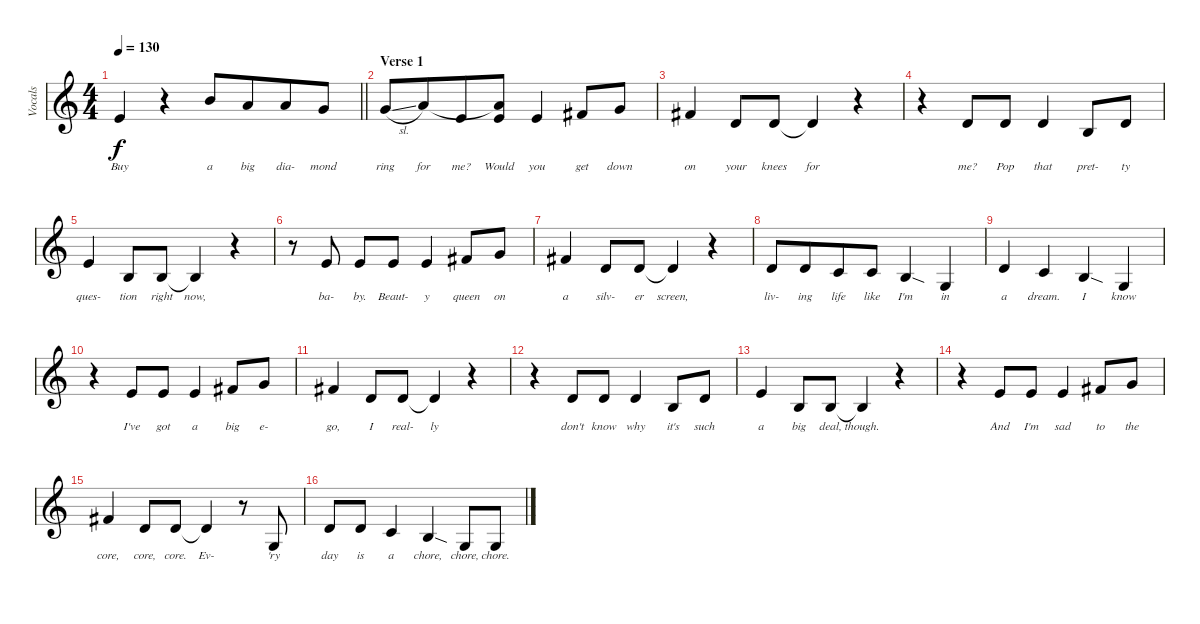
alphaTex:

\track ("Vocals" "Vocals") {instrument lead1square}
\staff {score}
\tuning (E4 B3 G3 D3 A2 E2) {hide}
\ts (4 4)
\tempo 130
\clef g2
\barLineRight lightlight
\ks aminor
0.1{t}.4{lyrics (0 "Buy") lyrics (1 "") lyrics (2 "") lyrics (3 "") lyrics (4 "") dy f} r.4 7.1.8{lyrics (0 "a") lyrics (1 "") lyrics (2 "") lyrics (3 "") lyrics (4 "")} 5.1.8{lyrics (0 "big") lyrics (1 "") lyrics (2 "") lyrics (3 "") lyrics (4 "") beam merge} 5.1.8{lyrics (0 "dia-") lyrics (1 "") lyrics (2 "") lyrics (3 "") lyrics (4 "")} 3.1.8{lyrics (0 "mond") lyrics (1 "") lyrics (2 "") lyrics (3 "") lyrics (4 "")} |
\section ("" "Verse 1")
3.1{sl}.8{lyrics (0 "ring") lyrics (1 "") lyrics (2 "") lyrics (3 "") lyrics (4 "")} 5.1.8{lyrics (0 "for") lyrics (1 "") lyrics (2 "") lyrics (3 "") lyrics (4 "") beam merge} 5.2.8{lyrics (0 "me?") lyrics (1 "") lyrics (2 "") lyrics (3 "") lyrics (4 "")} (5.1{t} 5.2).8{lyrics (0 "Would") lyrics (1 "") lyrics (2 "") lyrics (3 "") lyrics (4 "")} 5.2.4{lyrics (0 "you") lyrics (1 "") lyrics (2 "") lyrics (3 "") lyrics (4 "")} 7.2.8{lyrics (0 "get") lyrics (1 "") lyrics (2 "") lyrics (3 "") lyrics (4 "")} 8.2.8{lyrics (0 "down") lyrics (1 "") lyrics (2 "") lyrics (3 "") lyrics (4 "")} |
7.2.4{lyrics (0 "on") lyrics (1 "") lyrics (2 "") lyrics (3 "") lyrics (4 "")} 3.2.8{lyrics (0 "your") lyrics (1 "") lyrics (2 "") lyrics (3 "") lyrics (4 "")} 3.2.8{lyrics (0 "knees") lyrics (1 "") lyrics (2 "") lyrics (3 "") lyrics (4 "")} 3.2{t}.4{lyrics (0 "for") lyrics (1 "") lyrics (2 "") lyrics (3 "") lyrics (4 "")} r.4 |
r.4 3.2.8{lyrics (0 "me?") lyrics (1 "") lyrics (2 "") lyrics (3 "") lyrics (4 "")} 3.2.8{lyrics (0 "Pop") lyrics (1 "") lyrics (2 "") lyrics (3 "") lyrics (4 "")} 3.2.4{lyrics (0 "that") lyrics (1 "") lyrics (2 "") lyrics (3 "") lyrics (4 "")} 0.2.8{lyrics (0 "pret-") lyrics (1 "") lyrics (2 "") lyrics (3 "") lyrics (4 "")} 3.2.8{lyrics (0 "ty") lyrics (1 "") lyrics (2 "") lyrics (3 "") lyrics (4 "")} |
5.2.4{lyrics (0 "ques-") lyrics (1 "") lyrics (2 "") lyrics (3 "") lyrics (4 "")} 0.2.8{lyrics (0 "tion") lyrics (1 "") lyrics (2 "") lyrics (3 "") lyrics (4 "")} 0.2.8{lyrics (0 "right") lyrics (1 "") lyrics (2 "") lyrics (3 "") lyrics (4 "")} 0.2{t}.4{lyrics (0 "now,") lyrics (1 "") lyrics (2 "") lyrics (3 "") lyrics (4 "")} r.4 |
r.8 5.2.8{lyrics (0 "ba-") lyrics (1 "") lyrics (2 "") lyrics (3 "") lyrics (4 "")} 5.2.8{lyrics (0 "by.") lyrics (1 "") lyrics (2 "") lyrics (3 "") lyrics (4 "")} 5.2.8{lyrics (0 "Beaut-") lyrics (1 "") lyrics (2 "") lyrics (3 "") lyrics (4 "")} 5.2.4{lyrics (0 "y") lyrics (1 "") lyrics (2 "") lyrics (3 "") lyrics (4 "")} 7.2.8{lyrics (0 "queen") lyrics (1 "") lyrics (2 "") lyrics (3 "") lyrics (4 "")} 8.2.8{lyrics (0 "on") lyrics (1 "") lyrics (2 "") lyrics (3 "") lyrics (4 "")} |
7.2.4{lyrics (0 "a") lyrics (1 "") lyrics (2 "") lyrics (3 "") lyrics (4 "")} 3.2.8{lyrics (0 "silv-") lyrics (1 "") lyrics (2 "") lyrics (3 "") lyrics (4 "")} 3.2.8{lyrics (0 "er") lyrics (1 "") lyrics (2 "") lyrics (3 "") lyrics (4 "")} 3.2{t}.4{lyrics (0 "screen,") lyrics (1 "") lyrics (2 "") lyrics (3 "") lyrics (4 "")} r.4 |
3.2.8{lyrics (0 "liv-") lyrics (1 "") lyrics (2 "") lyrics (3 "") lyrics (4 "")} 3.2.8{lyrics (0 "ing") lyrics (1 "") lyrics (2 "") lyrics (3 "") lyrics (4 "") beam merge} 1.2.8{lyrics (0 "life") lyrics (1 "") lyrics (2 "") lyrics (3 "") lyrics (4 "")} 1.2.8{lyrics (0 "like") lyrics (1 "") lyrics (2 "") lyrics (3 "") lyrics (4 "")} 4.3{sod}.4{lyrics (0 "I'm") lyrics (1 "") lyrics (2 "") lyrics (3 "") lyrics (4 "")} 0.3.4{lyrics (0 "in") lyrics (1 "") lyrics (2 "") lyrics (3 "") lyrics (4 "")} |
3.2.4{lyrics (0 "a") lyrics (1 "") lyrics (2 "") lyrics (3 "") lyrics (4 "")} 1.2.4{lyrics (0 "dream.") lyrics (1 "") lyrics (2 "") lyrics (3 "") lyrics (4 "")} 4.3{sod}.4{lyrics (0 "I") lyrics (1 "") lyrics (2 "") lyrics (3 "") lyrics (4 "")} 0.3.4{lyrics (0 "know") lyrics (1 "") lyrics (2 "") lyrics (3 "") lyrics (4 "")} |
r.4 5.2.8{lyrics (0 "I've") lyrics (1 "") lyrics (2 "") lyrics (3 "") lyrics (4 "")} 5.2.8{lyrics (0 "got") lyrics (1 "") lyrics (2 "") lyrics (3 "") lyrics (4 "")} 5.2.4{lyrics (0 "a") lyrics (1 "") lyrics (2 "") lyrics (3 "") lyrics (4 "")} 7.2.8{lyrics (0 "big") lyrics (1 "") lyrics (2 "") lyrics (3 "") lyrics (4 "")} 8.2.8{lyrics (0 "e-") lyrics (1 "") lyrics (2 "") lyrics (3 "") lyrics (4 "")} |
7.2.4{lyrics (0 "go,") lyrics (1 "") lyrics (2 "") lyrics (3 "") lyrics (4 "")} 3.2.8{lyrics (0 "I") lyrics (1 "") lyrics (2 "") lyrics (3 "") lyrics (4 "")} 3.2.8{lyrics (0 "real-") lyrics (1 "") lyrics (2 "") lyrics (3 "") lyrics (4 "")} 3.2{t}.4{lyrics (0 "ly") lyrics (1 "") lyrics (2 "") lyrics (3 "") lyrics (4 "")} r.4 |
r.4 3.2.8{lyrics (0 "don't") lyrics (1 "") lyrics (2 "") lyrics (3 "") lyrics (4 "")} 3.2.8{lyrics (0 "know") lyrics (1 "") lyrics (2 "") lyrics (3 "") lyrics (4 "")} 3.2.4{lyrics (0 "why") lyrics (1 "") lyrics (2 "") lyrics (3 "") lyrics (4 "")} 0.2.8{lyrics (0 "it's") lyrics (1 "") lyrics (2 "") lyrics (3 "") lyrics (4 "")} 3.2.8{lyrics (0 "such") lyrics (1 "") lyrics (2 "") lyrics (3 "") lyrics (4 "")} |
5.2.4{lyrics (0 "a") lyrics (1 "") lyrics (2 "") lyrics (3 "") lyrics (4 "")} 0.2.8{lyrics (0 "big") lyrics (1 "") lyrics (2 "") lyrics (3 "") lyrics (4 "")} 0.2.8{lyrics (0 "deal,") lyrics (1 "") lyrics (2 "") lyrics (3 "") lyrics (4 "")} 0.2{t}.4{lyrics (0 "though.") lyrics (1 "") lyrics (2 "") lyrics (3 "") lyrics (4 "")} r.4 |
r.4 5.2.8{lyrics (0 "And") lyrics (1 "") lyrics (2 "") lyrics (3 "") lyrics (4 "")} 5.2.8{lyrics (0 "I'm") lyrics (1 "") lyrics (2 "") lyrics (3 "") lyrics (4 "")} 5.2.4{lyrics (0 "sad") lyrics (1 "") lyrics (2 "") lyrics (3 "") lyrics (4 "")} 7.2.8{lyrics (0 "to") lyrics (1 "") lyrics (2 "") lyrics (3 "") lyrics (4 "")} 8.2.8{lyrics (0 "the") lyrics (1 "") lyrics (2 "") lyrics (3 "") lyrics (4 "")} |
7.2.4{lyrics (0 "core,") lyrics (1 "") lyrics (2 "") lyrics (3 "") lyrics (4 "")} 3.2.8{lyrics (0 "core,") lyrics (1 "") lyrics (2 "") lyrics (3 "") lyrics (4 "")} 3.2.8{lyrics (0 "core.") lyrics (1 "") lyrics (2 "") lyrics (3 "") lyrics (4 "")} 3.2{t}.4{lyrics (0 "Ev-") lyrics (1 "") lyrics (2 "") lyrics (3 "") lyrics (4 "")} r.8 0.3.8{lyrics (0 "'ry") lyrics (1 "") lyrics (2 "") lyrics (3 "") lyrics (4 "")} |
3.2.8{lyrics (0 "day") lyrics (1 "") lyrics (2 "") lyrics (3 "") lyrics (4 "")} 3.2.8{lyrics (0 "is") lyrics (1 "") lyrics (2 "") lyrics (3 "") lyrics (4 "")} 1.2.4{lyrics (0 "a") lyrics (1 "") lyrics (2 "") lyrics (3 "") lyrics (4 "")} 4.3{sod}.4{lyrics (0 "chore,") lyrics (1 "") lyrics (2 "") lyrics (3 "") lyrics (4 "")} 0.3.8{lyrics (0 "chore,") lyrics (1 "") lyrics (2 "") lyrics (3 "") lyrics (4 "")} 0.3.8{lyrics (0 "chore.") lyrics (1 "") lyrics (2 "") lyrics (3 "") lyrics (4 "")}
